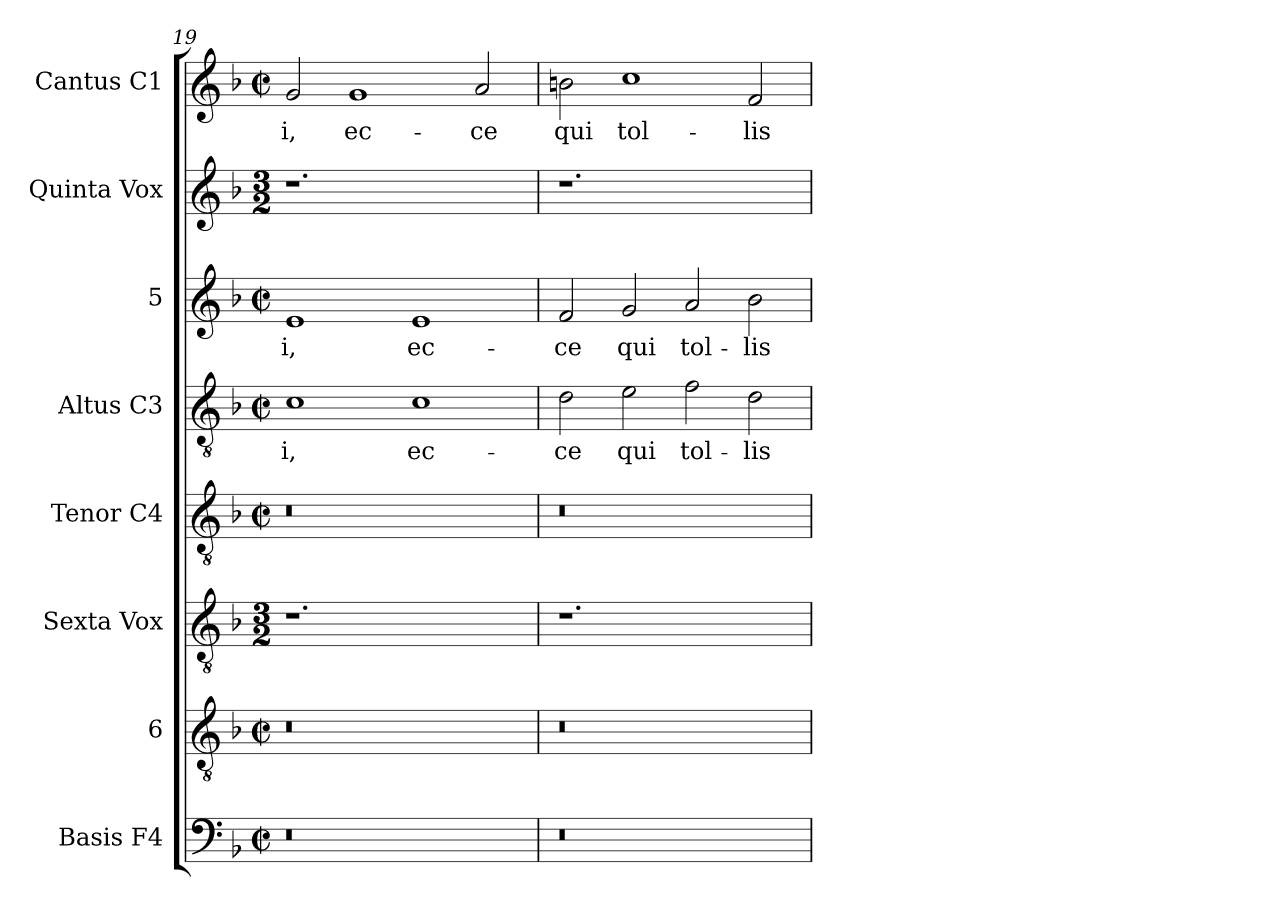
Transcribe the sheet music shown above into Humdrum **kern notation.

**kern	**kern	**kern	**kern	**kern	**text	**kern	**text	**kern	**kern	**text
*part8	*part7	*part6	*part5	*part4	*part4	*part3	*part3	*part2	*part1	*part1
*staff8	*staff7	*staff6	*staff5	*staff4	*staff4	*staff3	*staff3	*staff2	*staff1	*staff1
*I"Basis  F4	*I"6	*I"Sexta  Vox	*I"Tenor  C4	*I"Altus  C3	*	*I"5	*	*I"Quinta  Vox	*I"Cantus  C1	*
*I'B	*	*	*I'T	*I'A	*	*	*	*	*I'C	*
*clefF4	*clefGv2	*clefGv2	*clefGv2	*clefGv2	*	*clefG2	*	*clefG2	*clefG2	*
*k[b-]	*k[b-]	*k[b-]	*k[b-]	*k[b-]	*	*k[b-]	*	*k[b-]	*k[b-]	*
*F:	*F:	*F:	*F:	*F:	*	*F:	*	*F:	*F:	*
*M2/2	*M2/2	*M3/2	*M2/2	*M2/2	*	*M2/2	*	*M3/2	*M2/2	*
*met(c|)	*met(c|)	*	*met(c|)	*met(c|)	*	*met(c|)	*	*	*met(c|)	*
=19	=19	=19	=19	=19	=19	=19	=19	=19	=19	=19
!	!	!	!	!	!LO:LY:b:cj	!	!LO:LY:b:cj	!	!	!LO:LY:b:cj
0r	0r	1.r	0r	1c	-i,	1e	-i,	1.r	2g/	-i,
!	!	!	!	!	!	!	!	!	!	!LO:LY:b:cj
.	.	.	.	.	.	.	.	.	1g	ec-
!	!	!	!	!	!LO:LY:b:cj	!	!LO:LY:b:cj	!	!	!
.	.	.	.	1c	ec-	1e	ec-	.	.	.
!	!	!	!	!	!	!	!	!	!	!LO:LY:b:cj
.	.	2ryy	.	.	.	.	.	2ryy	2a/	-ce
=20	=20	=20	=20	=20	=20	=20	=20	=20	=20	=20
!	!	!	!	!	!LO:LY:b:cj	!	!LO:LY:b:cj	!	!	!LO:LY:b:cj
0r	0r	1.r	0r	2d\	-ce	2f/	-ce	1.r	2bn\	qui
!	!	!	!	!	!LO:LY:b:cj	!	!LO:LY:b:cj	!	!	!LO:LY:b:cj
.	.	.	.	2e\	qui	2g/	qui	.	1cc	tol-
!	!	!	!	!	!LO:LY:b:cj	!	!LO:LY:b:cj	!	!	!
.	.	.	.	2f\	tol-	2a/	tol-	.	.	.
!	!	!	!	!	!LO:LY:b:cj	!	!LO:LY:b:cj	!	!	!LO:LY:b:cj
.	.	2ryy	.	2d\	-lis	2b-\	-lis	2ryy	2f/	-lis
=	=	=	=	=	=	=	=	=	=	=
*-	*-	*-	*-	*-	*-	*-	*-	*-	*-	*-
